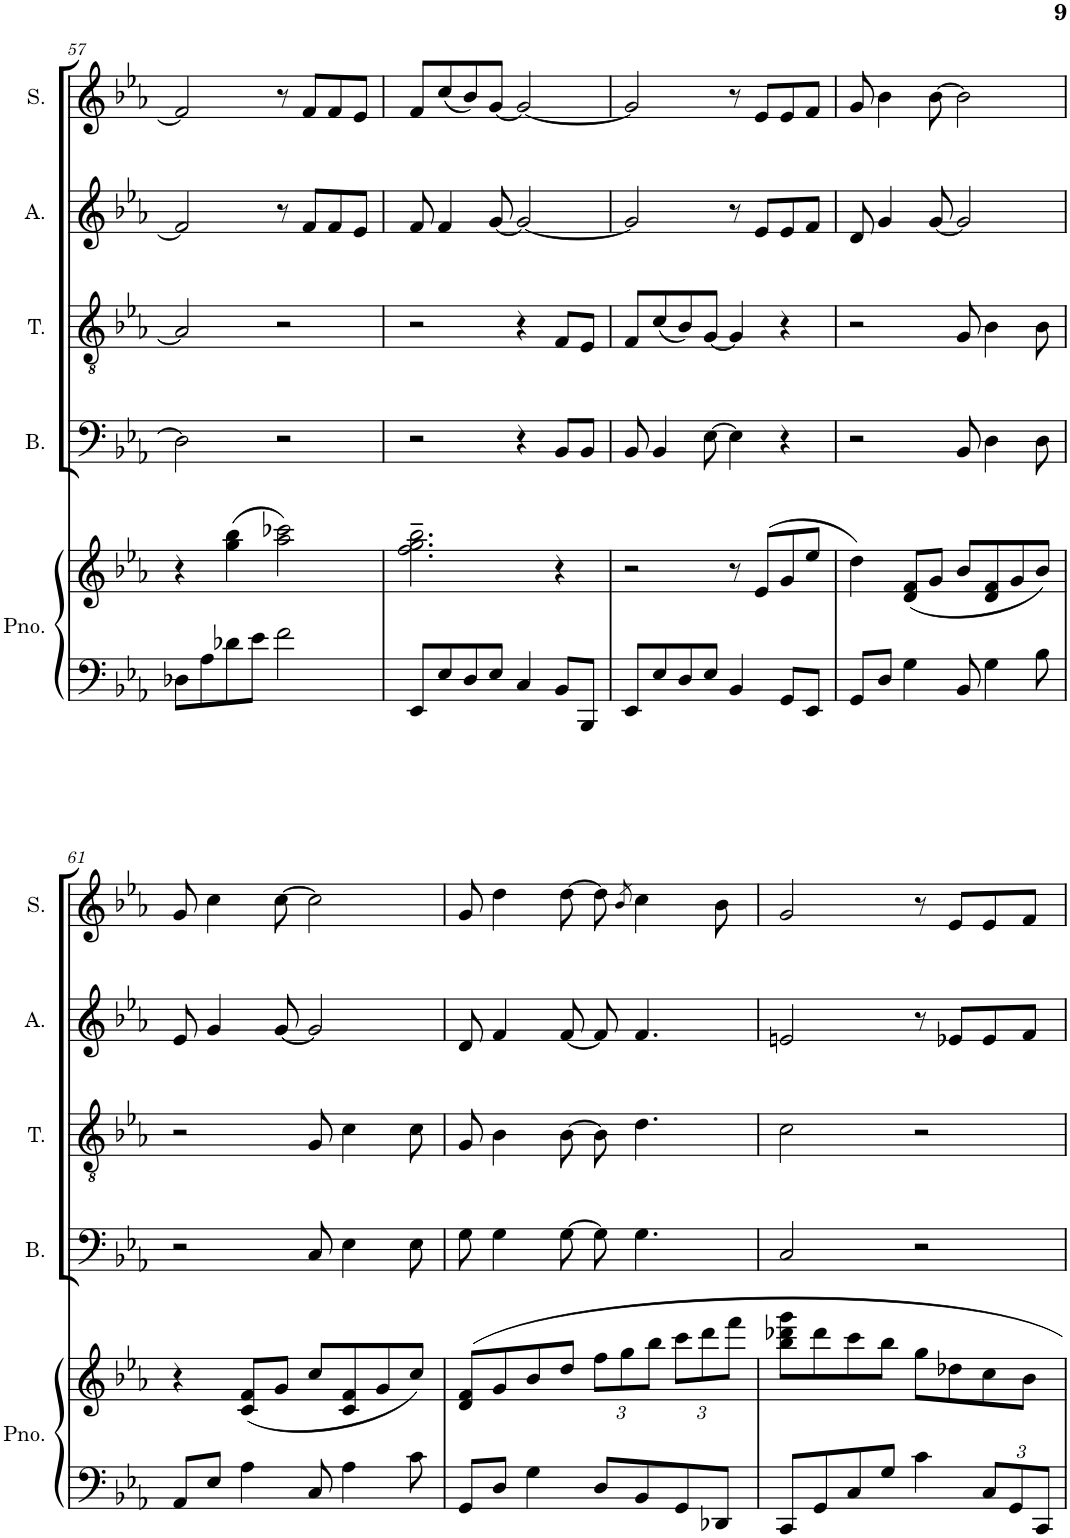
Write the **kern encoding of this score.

**kern	**kern	**kern	**kern	**kern	**kern
*part5	*part5	*part4	*part3	*part2	*part1
*staff6	*staff5	*staff4	*staff3	*staff2	*staff1
*I"Piano	*	*I"Bass	*I"Tenor	*I"Alto	*I"Soprano
*I'Pno.	*	*I'B.	*I'T.	*I'A.	*I'S.
!!LO:PB:g=z
*clefF4	*clefG2	*clefF4	*clefGv2	*clefG2	*clefG2
*k[b-e-a-]	*k[b-e-a-]	*k[b-e-a-]	*k[b-e-a-]	*k[b-e-a-]	*k[b-e-a-]
*M4/4	*M4/4	*M4/4	*M4/4	*M4/4	*M4/4
=57	=57	=57	=57	=57	=57
8D-X\L	4r	2D-\]	2A-/]	2f/]	2f/]
8A-\	.	.	.	.	.
8d-X\	(4gg\ 4bb-\	.	.	.	.
8e-\J	.	.	.	.	.
2f\	2aa-\ 2ccc-X\)	2r	2r	8r	8r
.	.	.	.	8f/L	8f/L
.	.	.	.	8f/	8f/
.	.	.	.	8e-/J	8e-/J
=58	=58	=58	=58	=58	=58
8EE-/L	2.ff\~ 2.gg\~ 2.bb-\~	2r	2r	8f/	8f/L
8E-/	.	.	.	4f/	(8cc/
8D/	.	.	.	.	8b-/)
8E-/J	.	.	.	[8g/	[8g/J
4C/	.	4r	4r	2g/_	2g/_
8BB-/L	4r	8BB-/L	8F/L	.	.
8BBB-/J	.	8BB-/J	8E-/J	.	.
=59	=59	=59	=59	=59	=59
8EE-/L	2r	8BB-/	8F/L	2g/]	2g/]
8E-/	.	4BB-/	(8c/	.	.
8D/	.	.	8B-/)	.	.
8E-/J	.	[8E-\	[8G/J	.	.
4BB-/	8r	4E-\]	4G/]	8r	8r
.	(8e-/L	.	.	8e-/L	8e-/L
8GG/L	8g/	4r	4r	8e-/	8e-/
8EE-/J	8ee-/J	.	.	8f/J	8f/J
=60	=60	=60	=60	=60	=60
8GG/L	4dd\)	2r	2r	8d/	8g/
8D/J	.	.	.	4g/	4b-\
4G\	(8d/ 8f/L	.	.	.	.
.	8g/J	.	.	[8g/	[8b-\
8BB-/	8b-/L	8BB-/	8G/	2g/]	2b-\]
4G\	8d/ 8f/	4D\	4B-\	.	.
.	8g/	.	.	.	.
8B-\	8b-/J)	8D\	8B-\	.	.
!!LO:LB:g=z
=61	=61	=61	=61	=61	=61
8AA-/L	4r	2r	2r	8e-/	8g/
8E-/J	.	.	.	4g/	4cc\
4A-\	(8c/ 8f/L	.	.	.	.
.	8g/J	.	.	[8g/	[8cc\
8C/	8cc/L	8C/	8G/	2g/]	2cc\]
4A-\	8c/ 8f/	4E-\	4c\	.	.
.	8g/	.	.	.	.
8c\	8cc/J)	8E-\	8c\	.	.
=62	=62	=62	=62	=62	=62
8GG/L	8d/ 8f/L	8G\	8G/	8d/	8g/
8D/J	8g/	4G\	4B-\	4f/	4dd\
4G\	8b-/	.	.	.	.
.	8dd/J	[8G\	[8B-\	[8f/	[8dd\
*	*Xbrackettup	*	*	*	*
8D/L	12ff\L	8G\]	8B-\]	8f/]	8dd\]
.	12gg\	.	.	.	.
.	.	.	.	.	8qb-/
8BB-/	.	4.G\	4.d\	4.f/	4cc\
.	12bb-\J	.	.	.	.
8GG/	12ccc\L	.	.	.	.
.	12ddd\	.	.	.	.
8DD-X/J	.	.	.	.	8b-\
.	12fff\J	.	.	.	.
=63	=63	=63	=63	=63	=63
8CC/L	8bb-\ 8ddd-X\ 8ggg\L	2C/	2c\	2en/	2g/
8GG/	8ddd-\	.	.	.	.
8C/	8ccc\	.	.	.	.
8G/J	8bb-\J	.	.	.	.
4c\	8gg\L	2r	2r	8r	8r
.	8dd-X\	.	.	8e-X/L	8e-/L
*Xbrackettup	*	*	*	*	*
12C/L	8cc\	.	.	8e-/	8e-/
12GG/	.	.	.	.	.
.	8b-\J	.	.	8f/J	8f/J
12CC/J	.	.	.	.	.
=	=	=	=	=	=
*-	*-	*-	*-	*-	*-
